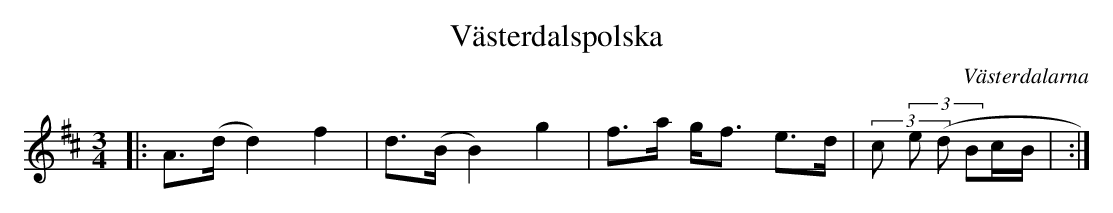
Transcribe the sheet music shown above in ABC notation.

X:1
T:Västerdalspolska
O:Västerdalarna
M:3/4
L:1/8
K:D
|: A>(d d2) f2 | d>(B B2) g2 | f>a g<f e>d | (3 c (3 e (d Bc/B/ | :|
